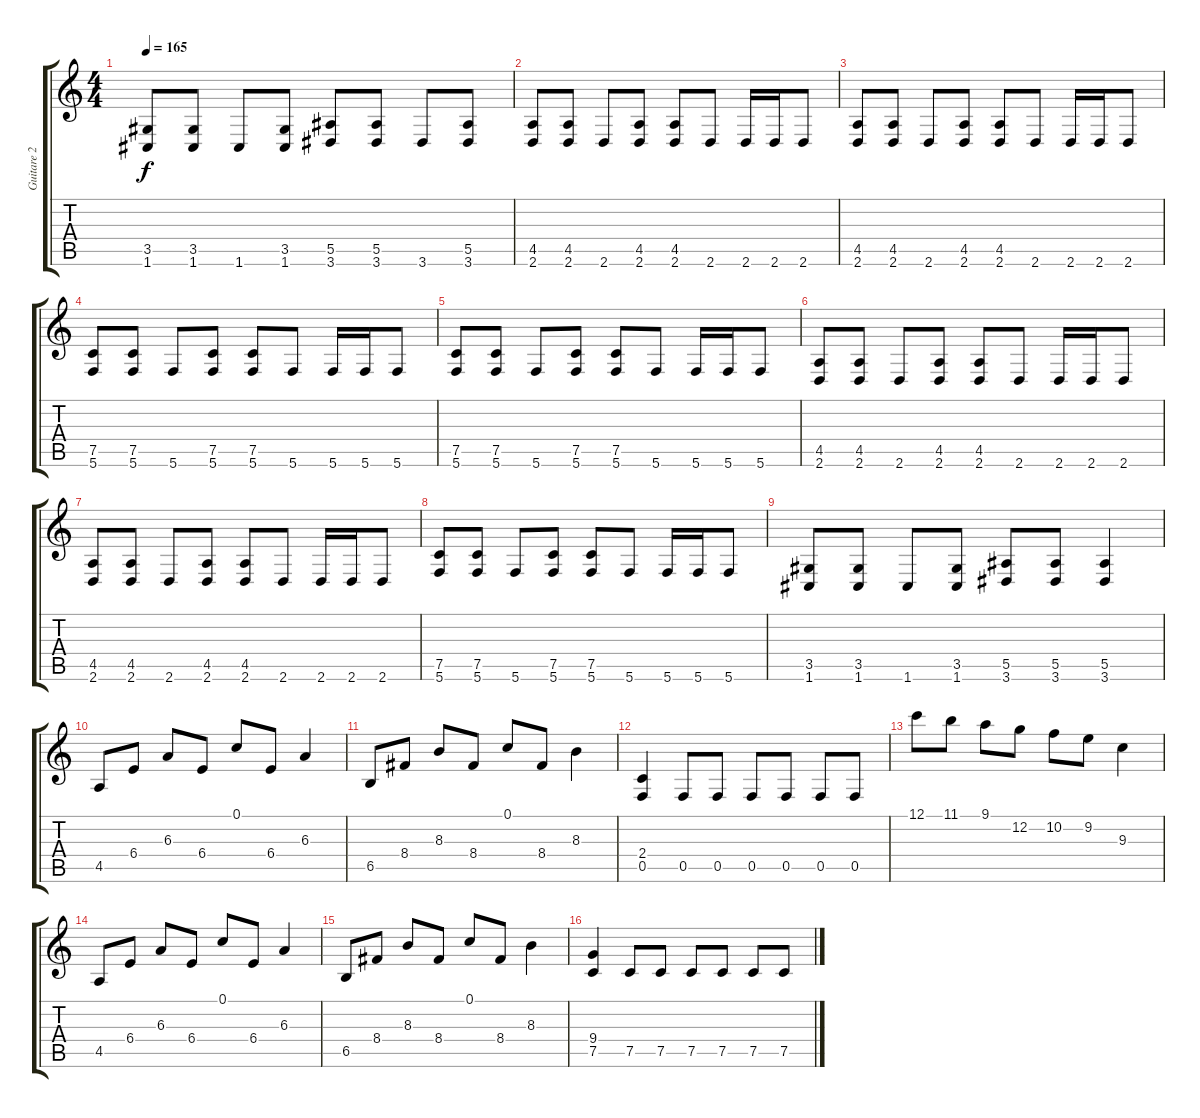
\track ("Guitare 2" "Guitare 2") {instrument distortionguitar}
\staff {score tabs}
\tuning (C4 G3 Eb3 Bb2 F2 C2) {hide}
\ts (4 4)
\tempo 165
\clef g2
\ks c
(3.5 1.6).8{dy f} (3.5 1.6).8 1.6.8 (3.5 1.6).8 (5.5 3.6).8 (5.5 3.6).8 3.6.8 (5.5 3.6).8 |
(4.5 2.6).8 (4.5 2.6).8 2.6.8 (4.5 2.6).8 (4.5 2.6).8 2.6.8 2.6.16 2.6.16 2.6.8 |
(4.5 2.6).8 (4.5 2.6).8 2.6.8 (4.5 2.6).8 (4.5 2.6).8 2.6.8 2.6.16 2.6.16 2.6.8 |
(7.5 5.6).8 (7.5 5.6).8 5.6.8 (7.5 5.6).8 (7.5 5.6).8 5.6.8 5.6.16 5.6.16 5.6.8 |
(7.5 5.6).8 (7.5 5.6).8 5.6.8 (7.5 5.6).8 (7.5 5.6).8 5.6.8 5.6.16 5.6.16 5.6.8 |
(4.5 2.6).8 (4.5 2.6).8 2.6.8 (4.5 2.6).8 (4.5 2.6).8 2.6.8 2.6.16 2.6.16 2.6.8 |
(4.5 2.6).8 (4.5 2.6).8 2.6.8 (4.5 2.6).8 (4.5 2.6).8 2.6.8 2.6.16 2.6.16 2.6.8 |
(7.5 5.6).8 (7.5 5.6).8 5.6.8 (7.5 5.6).8 (7.5 5.6).8 5.6.8 5.6.16 5.6.16 5.6.8 |
(3.5 1.6).8 (3.5 1.6).8 1.6.8 (3.5 1.6).8 (5.5 3.6).8 (5.5 3.6).8 (5.5 3.6).4 |
4.5.8 6.4.8 6.3.8 6.4.8 0.1.8 6.4.8 6.3.4 |
6.5.8 8.4.8 8.3.8 8.4.8 0.1.8 8.4.8 8.3.4 |
(2.4 0.5).4 0.5.8 0.5.8 0.5.8 0.5.8 0.5.8 0.5.8 |
12.1.8 11.1.8 9.1.8 12.2.8 10.2.8 9.2.8 9.3.4 |
4.5.8 6.4.8 6.3.8 6.4.8 0.1.8 6.4.8 6.3.4 |
6.5.8 8.4.8 8.3.8 8.4.8 0.1.8 8.4.8 8.3.4 |
(9.4 7.5).4 7.5.8 7.5.8 7.5.8 7.5.8 7.5.8 7.5.8
